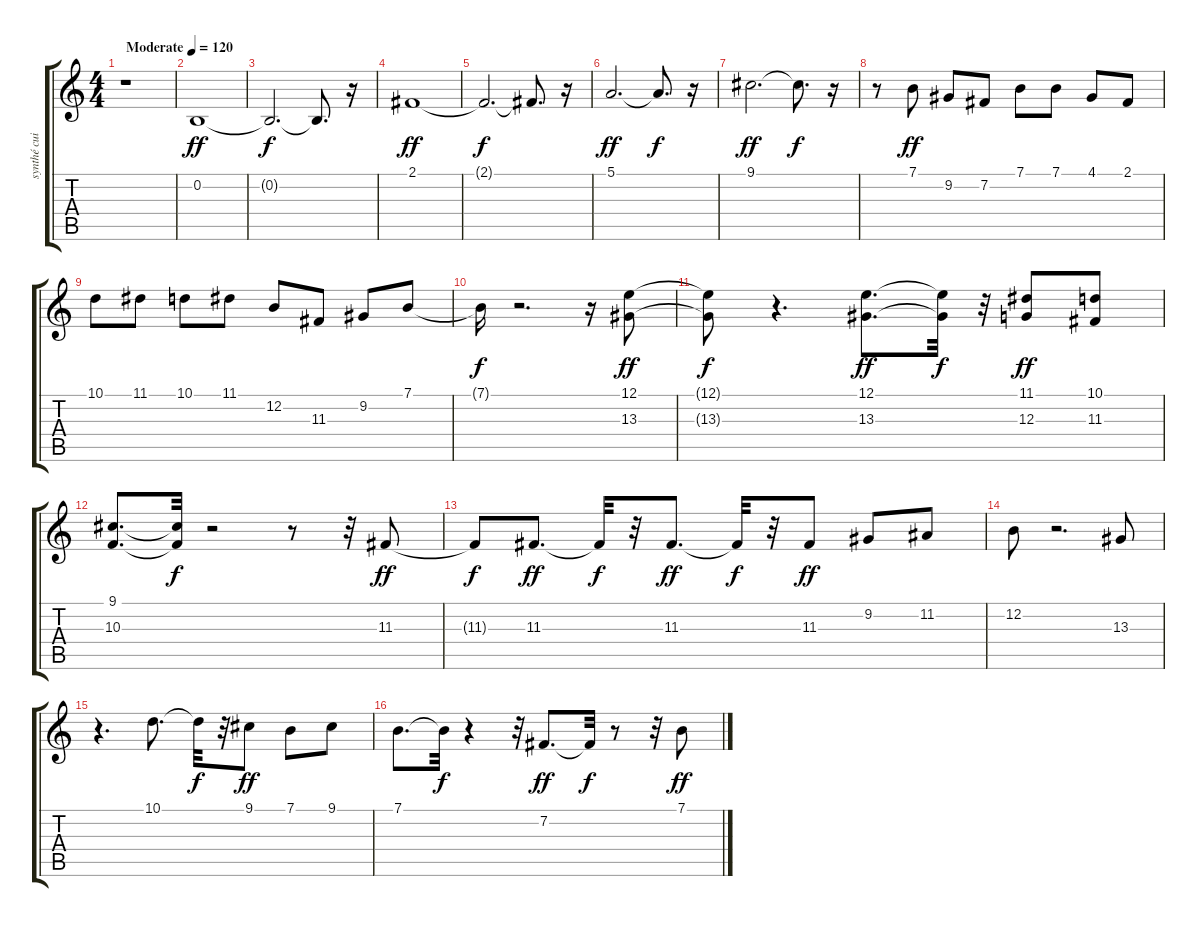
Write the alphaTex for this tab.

\track ("synthé cuivres" "synthé cui") {instrument brasssection}
\staff {score tabs}
\tuning (E4 B3 G3 D3 A2 E2) {hide}
\ts (4 4)
\tempo (120 "Moderate")
\clef g2
\ks c
r.1{dy ff instrument brasssection} |
0.2.1 |
0.2{t}.2{d dy f} 0.2{t}.8{d} r.16 |
2.1.1{dy ff} |
2.1{t}.2{d dy f} 2.1{t}.8{d} r.16 |
5.1.2{d dy ff} 5.1{t}.8{d dy f} r.16 |
9.1.2{d dy ff} 9.1{t}.8{d dy f} r.16 |
r.8 7.1.8{dy ff} 9.2.8 7.2.8 7.1.8 7.1.8 4.1.8 2.1.8 |
10.1.8 11.1.8 10.1.8 11.1.8 12.2.8 11.3.8 9.2.8 7.1.8 |
7.1{t}.16{dy f} r.2{d} r.16 (12.1 13.3).8{dy ff} |
(12.1{t} 13.3{t}).8{dy f} r.4{d} (12.1 13.3).8{d dy ff} (12.1{t} 13.3{t}).32{dy f} r.32 (11.1 12.3).8{dy ff} (10.1 11.3).8 |
(9.1 10.3).8{d} (9.1{t} 10.3{t}).32{dy f} r.2 r.8 r.32 11.3.8{dy ff} |
11.3{t}.8{dy f} 11.3.8{d dy ff} 11.3{t}.32{dy f} r.32 11.3.8{d dy ff} 11.3{t}.32{dy f} r.32 11.3.8{dy ff} 9.2.8 11.2.8 |
12.2.8 r.2{d} 13.3.8 |
r.4{d} 10.1.8{d} 10.1{t}.32{dy f} r.32 9.1.8{dy ff} 7.1.8 9.1.8 |
7.1.8{d} 7.1{t}.32{dy f} r.4 r.32 7.2.8{d dy ff} 7.2{t}.32{dy f} r.8 r.32 7.1.8{dy ff}
